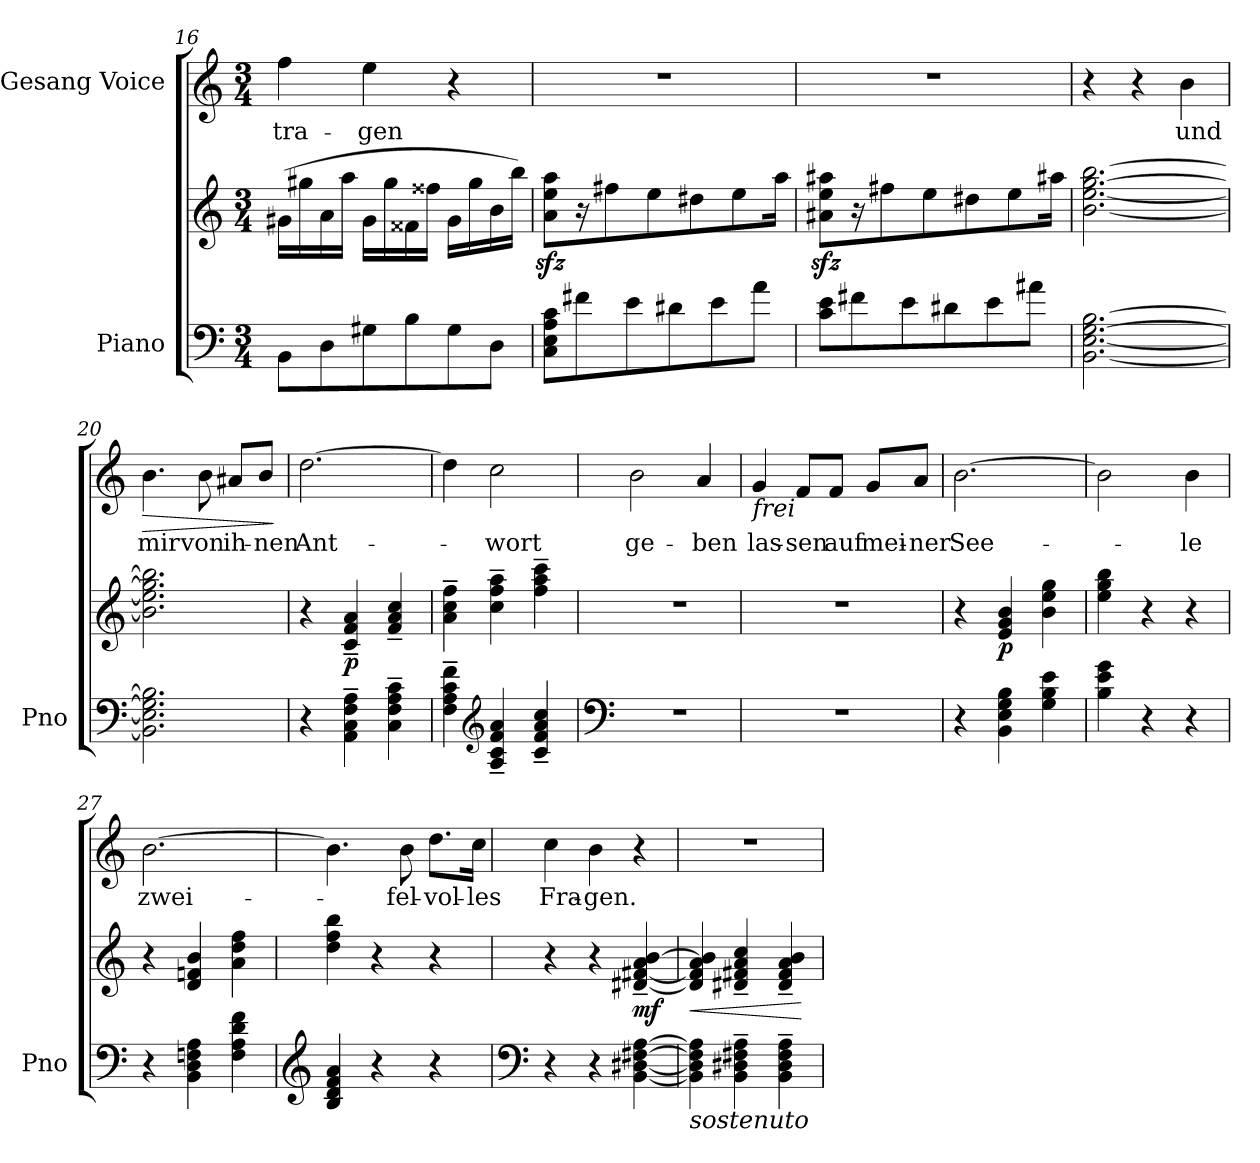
**kern	**kern	**dynam	**kern	**text	**dynam
*part2	*part2	*part2	*part1	*part1	*part1
*staff3	*staff2	*staff2/3	*staff1	*staff1	*staff1
*I"Piano	*	*	*I"Gesang Voice	*	*
*I'Pno	*	*	*	*	*
!!LO:PB:g=z
*clefF4	*clefG2	*	*clefG2	*	*
*k[]	*k[]	*	*k[]	*	*
*M3/4	*M3/4	*	*M3/4	*	*
=16	=16	=16	=16	=16	=16
!	!	!	!	!LO:LY:b	!
8BB\L	(16g#X\LL	.	4ff\	tra-	.
.	16gg#X\	.	.	.	.
8D\	16a\	.	.	.	.
.	16aa\JJ	.	.	.	.
!	!	!	!	!LO:LY:b	!
8G#X\	16g#\LL	.	4ee\	-gen	.
.	16gg#\	.	.	.	.
8B\	16f##X\	.	.	.	.
.	16ff##X\JJ	.	.	.	.
8G#\	16g#\LL	.	4r	.	.
.	16gg#\	.	.	.	.
8D\J	16b\	.	.	.	.
.	16bb\JJ)	.	.	.	.
=17	=17	=17	=17	=17	=17
8C\ 8E\ 8A\ 8c\L	8a\zz< 8ee\zz< 8aa\zz<L	.	2.r	.	.
8f#X\	16r	.	.	.	.
.	8ff#X\	.	.	.	.
8e\	.	.	.	.	.
.	8ee\	.	.	.	.
8d#X\	.	.	.	.	.
.	8dd#X\	.	.	.	.
8e\	.	.	.	.	.
.	8ee\	.	.	.	.
8a\J	.	.	.	.	.
.	16aa\Jk	.	.	.	.
=18	=18	=18	=18	=18	=18
8c\ 8e\L	8a#X\zz< 8ee\zz< 8aa#X\zz<L	.	2.r	.	.
8f#X\	16r	.	.	.	.
.	8ff#X\	.	.	.	.
8e\	.	.	.	.	.
.	8ee\	.	.	.	.
8d#X\	.	.	.	.	.
.	8dd#X\	.	.	.	.
8e\	.	.	.	.	.
.	8ee\	.	.	.	.
8a#X\J	.	.	.	.	.
.	16aa#X\Jk	.	.	.	.
=19	=19	=19	=19	=19	=19
[2.BB\ [<2.E\ [2.G\ [2.B\	[2.b\ [<2.ee\ [2.gg\ [2.bb\	.	4r	.	.
.	.	.	4r	.	.
!	!	!	!	!LO:LY:b	!
.	.	.	4b\	und	.
!!LO:LB:g=z
=20	=20	=20	=20	=20	=20
!	!	!	!	!LO:LY:b	!LO:HP:b
2.BB\] 2.E\] 2.G\] 2.B\]	2.b\] 2.ee\] 2.gg\] 2.bb\]	.	4.b\	mir	>
!	!	!	!	!LO:LY:b	!
.	.	.	8b\	von	.
!	!	!	!	!LO:LY:b	!
.	.	.	8a#X/L	ih-	.
!	!	!	!	!LO:LY:b	!
.	.	.	8b/J	-nen	.
.	.	.	.	.	]
=21	=21	=21	=21	=21	=21
!	!	!	!	!LO:LY:b	!
4r	4r	.	[2.dd\	Ant-	.
!	!	!LO:DY:b	!	!	!
4AA\~ 4C\~ 4F\~ 4A\~	4c/~> 4f/~> 4a/~>	p	.	.	.
4C\~ 4F\~ 4A\~ 4c\~	4f/~> 4a/~> 4cc/~>	.	.	.	.
=22	=22	=22	=22	=22	=22
4F\~ 4A\~ 4c\~ 4f\~	4a\~ 4cc\~ 4ff\~	.	4dd\]	.	.
*clefG2	*	*	*	*	*
!	!	!	!	!LO:LY:b	!
4A/~> 4c/~> 4f/~> 4a/~>	4cc\~ 4ff\~ 4aa\~	.	2cc\	-wort	.
4c/~> 4f/~> 4a/~> 4cc/~>	4ff\~ 4aa\~ 4ccc\~	.	.	.	.
=23	=23	=23	=23	=23	=23
*clefF4	*	*	*	*	*
!	!	!	!	!LO:LY:b	!
2.r	2.r	.	2b\	ge-	.
!	!	!	!	!LO:LY:b	!
.	.	.	4a/	-ben	.
=24	=24	=24	=24	=24	=24
!	!	!	!LO:TX:b:i:t=frei	!	!
!	!	!	!	!LO:LY:b	!
2.r	2.r	.	4g/	las-	.
!	!	!	!	!LO:LY:b	!
.	.	.	8f/L	-sen	.
!	!	!	!	!LO:LY:b	!
.	.	.	8f/J	auf	.
!	!	!	!	!LO:LY:b	!
.	.	.	8g/L	mei-	.
!	!	!	!	!LO:LY:b	!
.	.	.	8a/J	-ner	.
=25	=25	=25	=25	=25	=25
!	!	!	!	!LO:LY:b	!
4r	4r	.	[2.b\	See-	.
!	!	!LO:DY:b	!	!	!
4BB\ 4E\ 4G\ 4B\	4e/ 4g/ 4b/	p	.	.	.
4G\ 4B\ 4e\	4b\ 4ee\ 4gg\	.	.	.	.
!!LO:LB:g=z
=26	=26	=26	=26	=26	=26
4B\ 4e\ 4g\	4ee\ 4gg\ 4bb\	.	2b\]	.	.
4r	4r	.	.	.	.
!	!	!	!	!LO:LY:b	!
4r	4r	.	4b\	-le	.
=27	=27	=27	=27	=27	=27
!	!	!	!	!LO:LY:b	!
4r	4r	.	[2.b\	zwei-	.
4BB\ 4D\ 4Fn\ 4A\	4d/ 4fn/ 4b/	.	.	.	.
4F\ 4A\ 4d\ 4f\	4a\ 4dd\ 4ff\	.	.	.	.
=28	=28	=28	=28	=28	=28
*clefG2	*	*	*	*	*
4B/ 4d/ 4f/ 4a/	4dd\ 4ff\ 4bb\	.	4.b\]	.	.
4r	4r	.	.	.	.
!	!	!	!	!LO:LY:b	!
.	.	.	8b\	-fel-	.
!	!	!	!	!LO:LY:b	!
4r	4r	.	8.dd\L	-vol-	.
!	!	!	!	!LO:LY:b	!
.	.	.	16cc\Jk	-les	.
=29	=29	=29	=29	=29	=29
*clefF4	*	*	*	*	*
!	!	!	!	!LO:LY:b	!
4r	4r	.	4cc\	Fra-	.
!	!	!	!	!LO:LY:b	!
4r	4r	.	4b\	-gen.	.
!	!	!LO:DY:b	!	!	!
[4BB\ [4D#X\ [4F#X\ [4A\	[4d#X/~> [4f#X/~> 4a/~> [4b/~>	mf	4r	.	.
=30	=30	=30	=30	=30	=30
!LO:TX:b:i:t=sostenuto	!	!	!	!	!
!	!	!LO:HP:b	!	!	!
4BB\] 4D#\] 4F#\] 4A\]	4d#/] 4f#/] 4a/ 4b/]	<	2.r	.	.
4BB\~ 4D#X\~ 4F#X\~ 4A\~	4d#X/~> 4f#X/~> 4a/~> 4cc/~>	.	.	.	.
4BB\~ 4D#\~ 4F#\~ 4A\~	4d#/~> 4f#/~> 4a/~> 4b/~>	.	.	.	.
.	.	[	.	.	.
=	=	=	=	=	=
*-	*-	*-	*-	*-	*-
